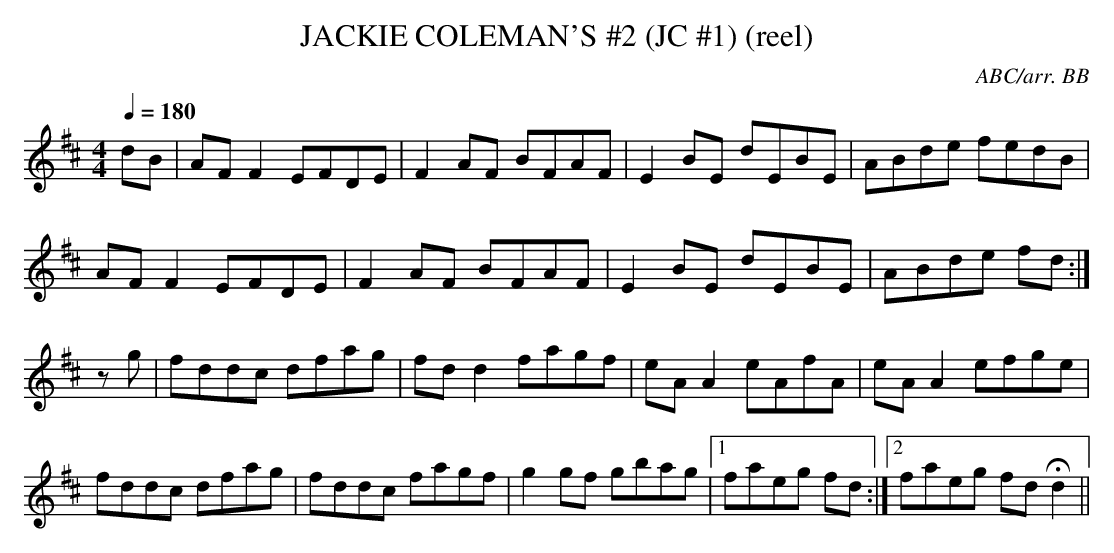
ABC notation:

X:1
T:JACKIE COLEMAN'S #2 (JC #1) (reel)
C:ABC/arr. BB
Q:1/4=180
M:4/4
L:1/8
K:D
dB|AFF2 EFDE|F2AF BFAF|E2BE dEBE|ABde fedB|
AFF2 EFDE|F2AF BFAF|E2BE dEBE|ABde fd :|
zg|fddc dfag|fdd2 fagf|eAA2 eAfA|eAA2 efge|
fddc dfag|fddc fagf|g2gf gbag|1 faeg fd :|\
[2 faeg fdHd2||
